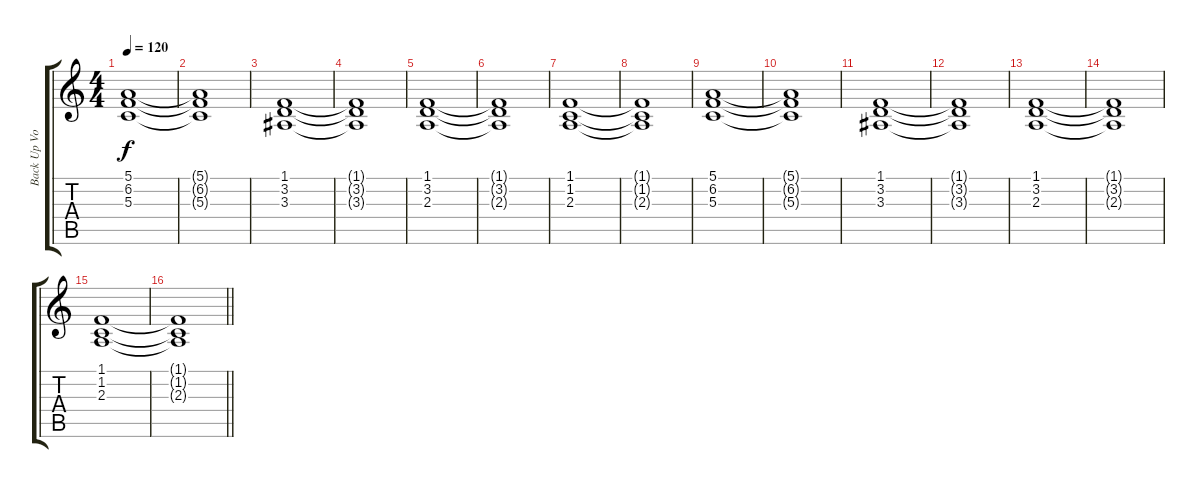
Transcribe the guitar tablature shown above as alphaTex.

\track ("Back Up Vocals" "Back Up Vo") {instrument tenorsax}
\staff {score tabs}
\tuning (E4 B3 G3 D3 A2 E2) {hide}
\ts (4 4)
\tempo 120
\clef g2
\ks c
(5.1 6.2 5.3).1{dy f} |
(5.1{t} 6.2{t} 5.3{t}).1 |
(1.1 3.2 3.3).1 |
(1.1{t} 3.2{t} 3.3{t}).1 |
(1.1 3.2 2.3).1 |
(1.1{t} 3.2{t} 2.3{t}).1 |
(1.1 1.2 2.3).1 |
(1.1{t} 1.2{t} 2.3{t}).1 |
(5.1 6.2 5.3).1 |
(5.1{t} 6.2{t} 5.3{t}).1 |
(1.1 3.2 3.3).1 |
(1.1{t} 3.2{t} 3.3{t}).1 |
(1.1 3.2 2.3).1 |
(1.1{t} 3.2{t} 2.3{t}).1 |
(1.1 1.2 2.3).1 |
\barLineRight lightlight
(1.1{t} 1.2{t} 2.3{t}).1
